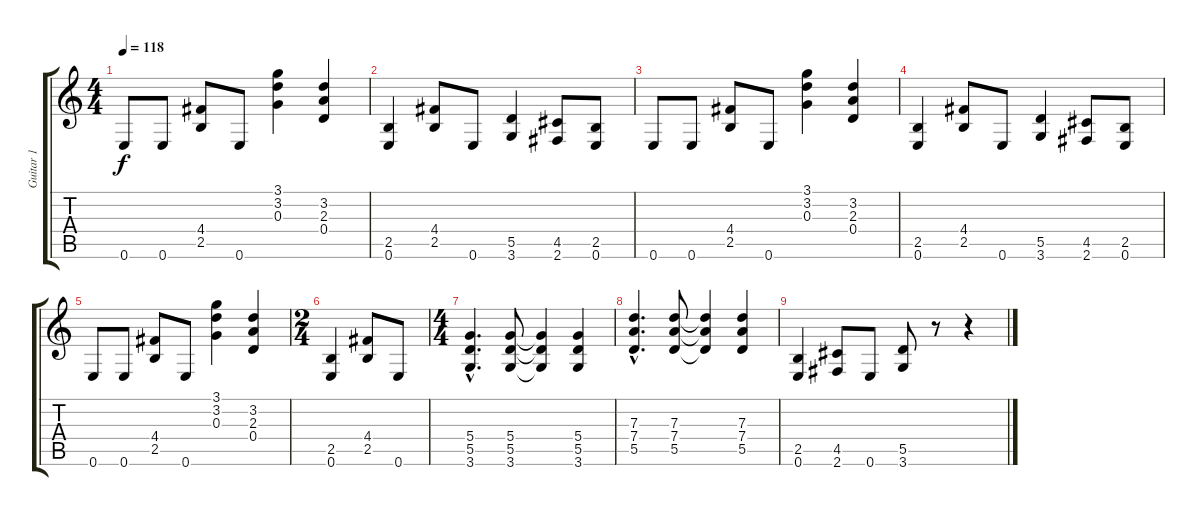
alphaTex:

\track ("Guitar 1" "Guitar 1") {instrument overdrivenguitar}
\staff {score tabs}
\tuning (E4 B3 G3 D3 A2 E2) {hide}
\ts (4 4)
\tempo 118
\clef g2
\ks c
0.6.8{dy f} 0.6.8 (4.4 2.5).8 0.6.8 (3.1 3.2 0.3).4 (3.2 2.3 0.4).4 |
(2.5 0.6).4 (4.4 2.5).8 0.6.8 (5.5 3.6).4 (4.5 2.6).8 (2.5 0.6).8 |
0.6.8 0.6.8 (4.4 2.5).8 0.6.8 (3.1 3.2 0.3).4 (3.2 2.3 0.4).4 |
(2.5 0.6).4 (4.4 2.5).8 0.6.8 (5.5 3.6).4 (4.5 2.6).8 (2.5 0.6).8 |
0.6.8 0.6.8 (4.4 2.5).8 0.6.8 (3.1 3.2 0.3).4 (3.2 2.3 0.4).4 |
\ts (2 4)
(2.5 0.6).4 (4.4 2.5).8 0.6.8 |
\ts (4 4)
(5.4{hac} 5.5{hac} 3.6{hac}).4{d} (5.4 5.5 3.6).8 (5.4{t} 5.5{t} 3.6{t}).4 (5.4 5.5 3.6).4 |
(7.3{hac} 7.4{hac} 5.5{hac}).4{d} (7.3 7.4 5.5).8 (7.3{t} 7.4{t} 5.5{t}).4 (7.3 7.4 5.5).4 |
(2.5 0.6).4 (4.5 2.6).8 0.6.8 (5.5 3.6).8 r.8 r.4
